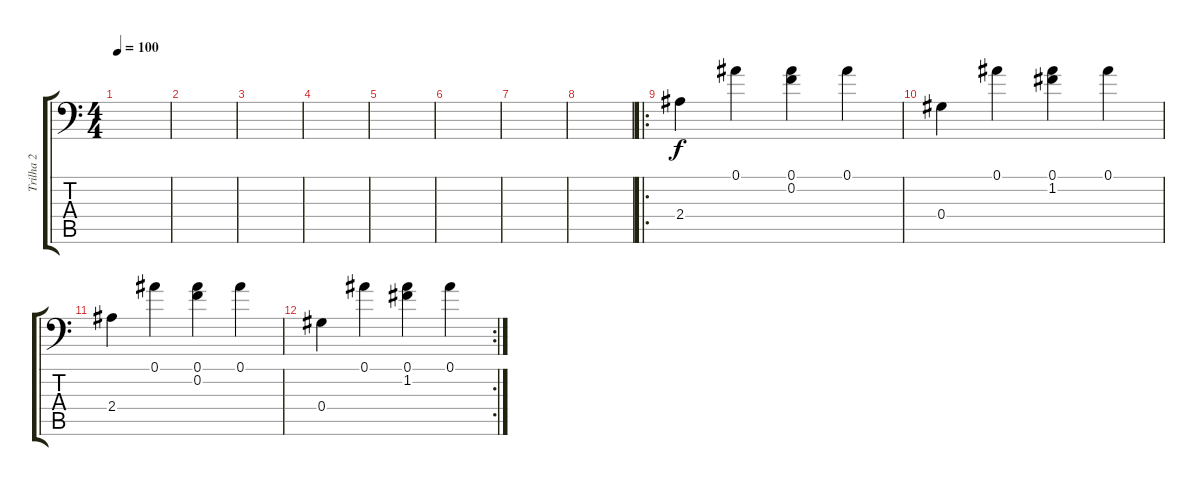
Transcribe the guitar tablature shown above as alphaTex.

\track ("Trilha 2" "Trilha 2") {instrument distortionguitar}
\staff {score tabs}
\tuning (Bb3 F3 Db3 Ab2 Eb2 Bb1) {hide}
\ts (4 4)
\tempo 100
\clef f4
\ks c
|
|
|
|
|
|
|
|
\ro
2.4.4 0.1.4 (0.1 0.2).4 0.1.4 |
0.4.4 0.1.4 (0.1 1.2).4 0.1.4 |
2.4.4 0.1.4 (0.1 0.2).4 0.1.4 |
\rc 2
0.4.4 0.1.4 (0.1 1.2).4 0.1.4
